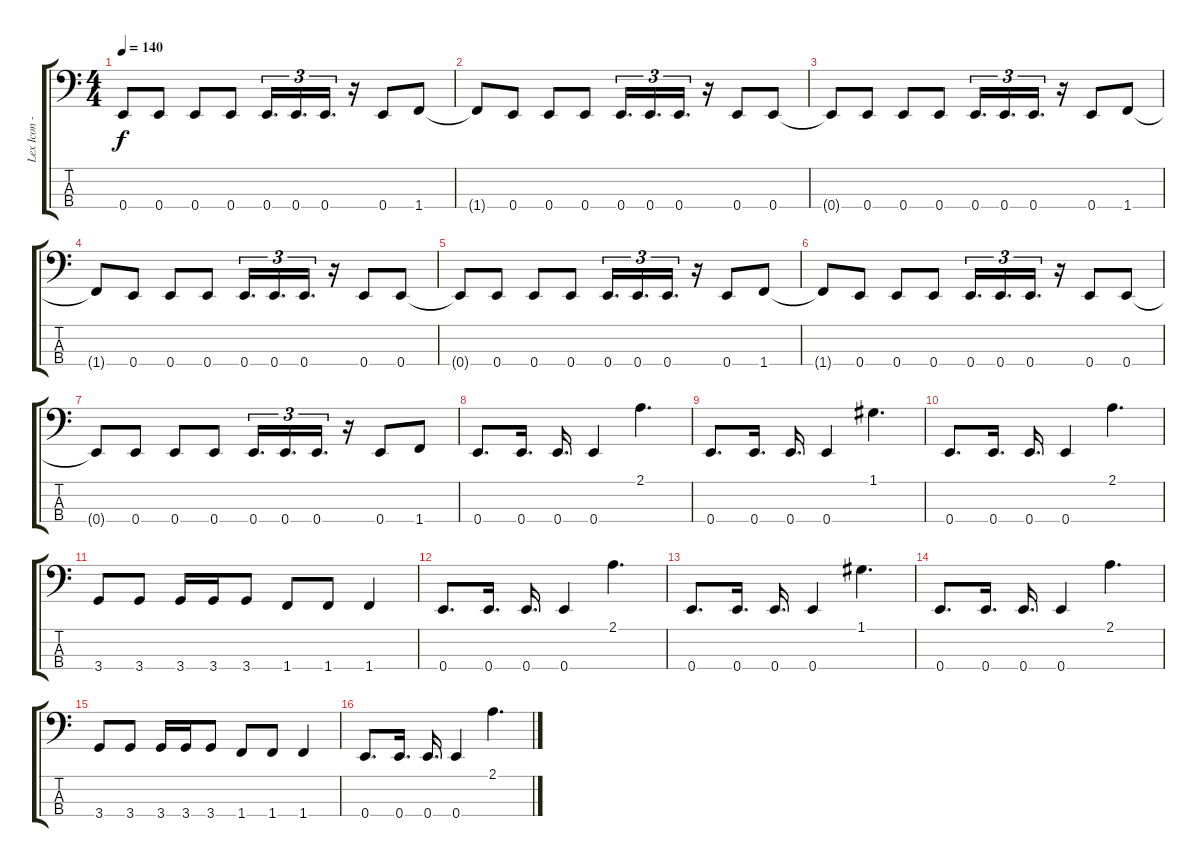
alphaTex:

\track ("Lex Icon - Bass" "Lex Icon -") {instrument electricbasspick}
\staff {score tabs}
\tuning (G2 D2 A1 E1) {hide}
\ts (4 4)
\tempo 140
\clef f4
\ks c
0.4{t}.8{dy f} 0.4.8 0.4.8 0.4.8 0.4.16{d tu (3 2)} 0.4.16{d tu (3 2)} 0.4.16{d tu (3 2)} r.16 0.4.8 1.4.8 |
1.4{t}.8 0.4.8 0.4.8 0.4.8 0.4.16{d tu (3 2)} 0.4.16{d tu (3 2)} 0.4.16{d tu (3 2)} r.16 0.4.8 0.4.8 |
0.4{t}.8 0.4.8 0.4.8 0.4.8 0.4.16{d tu (3 2)} 0.4.16{d tu (3 2)} 0.4.16{d tu (3 2)} r.16 0.4.8 1.4.8 |
1.4{t}.8 0.4.8 0.4.8 0.4.8 0.4.16{d tu (3 2)} 0.4.16{d tu (3 2)} 0.4.16{d tu (3 2)} r.16 0.4.8 0.4.8 |
0.4{t}.8 0.4.8 0.4.8 0.4.8 0.4.16{d tu (3 2)} 0.4.16{d tu (3 2)} 0.4.16{d tu (3 2)} r.16 0.4.8 1.4.8 |
1.4{t}.8 0.4.8 0.4.8 0.4.8 0.4.16{d tu (3 2)} 0.4.16{d tu (3 2)} 0.4.16{d tu (3 2)} r.16 0.4.8 0.4.8 |
0.4{t}.8 0.4.8 0.4.8 0.4.8 0.4.16{d tu (3 2)} 0.4.16{d tu (3 2)} 0.4.16{d tu (3 2)} r.16 0.4.8 1.4.8 |
0.4.8{d} 0.4.16{d} 0.4.16{d} 0.4.4 2.1.4{d} |
0.4.8{d} 0.4.16{d} 0.4.16{d} 0.4.4 1.1.4{d} |
0.4.8{d} 0.4.16{d} 0.4.16{d} 0.4.4 2.1.4{d} |
3.4.8 3.4.8 3.4.16 3.4.16 3.4.8 1.4.8 1.4.8 1.4.4 |
0.4.8{d} 0.4.16{d} 0.4.16{d} 0.4.4 2.1.4{d} |
0.4.8{d} 0.4.16{d} 0.4.16{d} 0.4.4 1.1.4{d} |
0.4.8{d} 0.4.16{d} 0.4.16{d} 0.4.4 2.1.4{d} |
3.4.8 3.4.8 3.4.16 3.4.16 3.4.8 1.4.8 1.4.8 1.4.4 |
0.4.8{d} 0.4.16{d} 0.4.16{d} 0.4.4 2.1.4{d}
